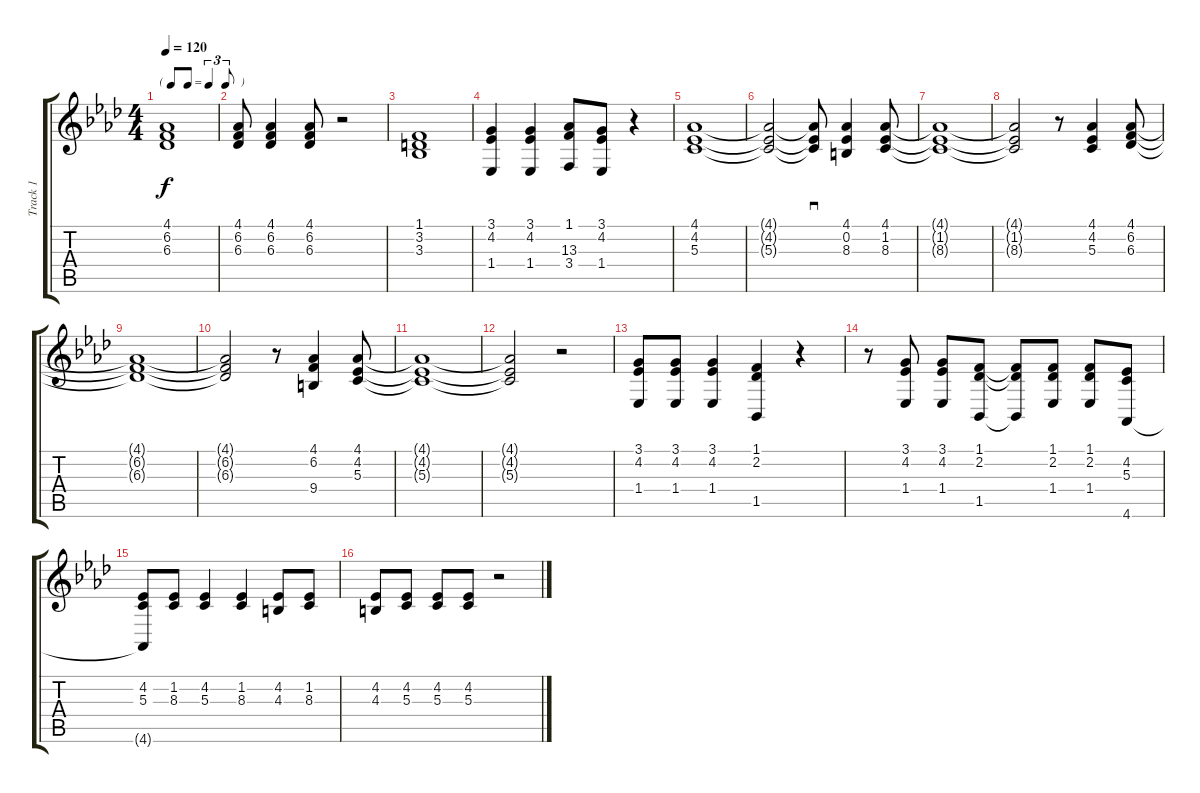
\track ("Track 1" "Track 1") {instrument synthbrass1}
\staff {score tabs}
\tuning (E4 B3 G3 D3 A2 E2) {hide}
\ts (4 4)
\tf triplet8th
\tempo 120
\clef g2
\ks ab
(4.1 6.2 6.3).1{dy f} |
(4.1 6.2 6.3).8 (4.1 6.2 6.3).4 (4.1 6.2 6.3).8 r.2 |
(1.1 3.2 3.3).1 |
(3.1 4.2 1.4).4 (3.1 4.2 1.4).4 (1.1 13.3 3.4).8 (3.1 4.2 1.4).8 r.4 |
(4.1 4.2 5.3).1 |
(4.1{t} 4.2{t} 5.3{t}).2 (4.1{t} 4.2{t} 5.3{t}).8{sd} (4.1 0.2 8.3).4 (4.1 1.2 8.3).8 |
(4.1{t} 1.2{t} 8.3{t}).1 |
(4.1{t} 1.2{t} 8.3{t}).2 r.8 (4.1 4.2 5.3).4 (4.1 6.2 6.3).8 |
(4.1{t} 6.2{t} 6.3{t}).1 |
(4.1{t} 6.2{t} 6.3{t}).2 r.8 (4.1 6.2 9.4).4 (4.1 4.2 5.3).8 |
(4.1{t} 4.2{t} 5.3{t}).1 |
(4.1{t} 4.2{t} 5.3{t}).2 r.2 |
(3.1 4.2 1.4).8 (3.1 4.2 1.4).8 (3.1 4.2 1.4).4 (1.1 2.2 1.5).4 r.4 |
r.8 (3.1 4.2 1.4).8 (3.1 4.2 1.4).8 (1.1 2.2 1.5).8 (1.1{t} 2.2{t} 1.5{t}).8 (1.1 2.2 1.4).8 (1.1 2.2 1.4).8 (4.2 5.3 4.6).8 |
(4.2 5.3 4.6{t}).8 (1.2 8.3).8 (4.2 5.3).4 (1.2 8.3).4 (4.2 4.3).8 (1.2 8.3).8 |
(4.2 4.3).8 (4.2 5.3).8 (4.2 5.3).8 (4.2 5.3).8 r.2
